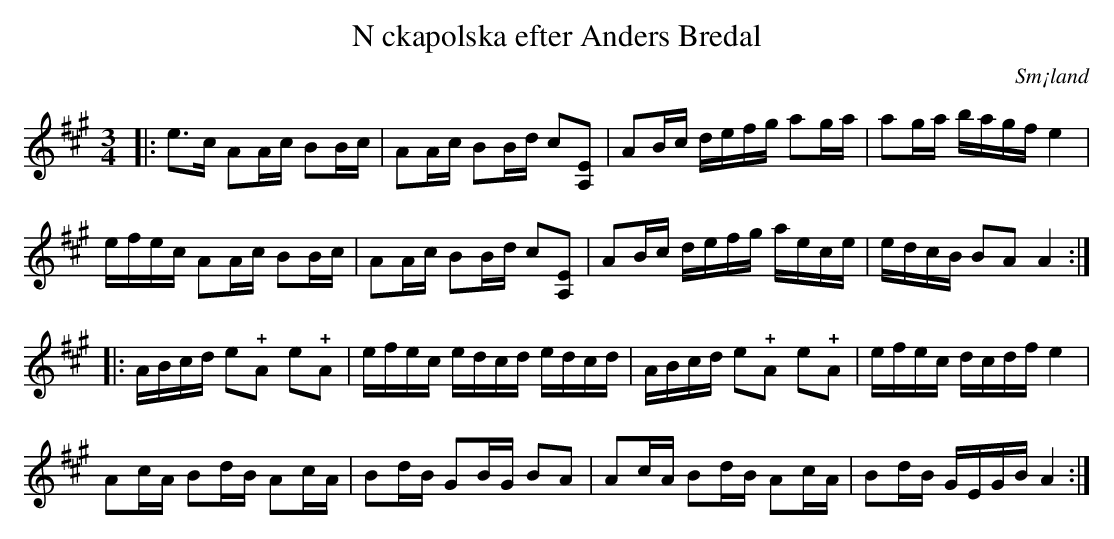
X:1
T:N ckapolska efter Anders Bredal
O:Sm¡land
M:3/4
L:1/8
K:A
|: e>c AA/2c/2 BB/2c/2 | AA/2c/2 BB/2d/2 c[EA,] | AB/2c/2 d/2e/2f/2g/2 ag/2a/2 | ag/2a/2 b/2a/2g/2f/2 e2 |
 e/2f/2e/2c/2 AA/2c/2 BB/2c/2 | AA/2c/2 BB/2d/2 c[EA,] | AB/2c/2 d/2e/2f/2g/2 a/2e/2c/2e/2 | e/2d/2c/2B/2 BA A2 :|
|: A/2B/2c/2d/2 e!+!A e!+!A | e/2f/2e/2c/2 e/2d/2c/2d/2 e/2d/2c/2d/2 | A/2B/2c/2d/2 e!+!A e!+!A | e/2f/2e/2c/2 d/2c/2d/2f/2 e2 |
 Ac/2A/2 Bd/2B/2 Ac/2A/2 | Bd/2B/2 GB/2G/2 BA | Ac/2A/2 Bd/2B/2 Ac/2A/2 | Bd/2B/2 G/2E/2G/2B/2 A2 :|
